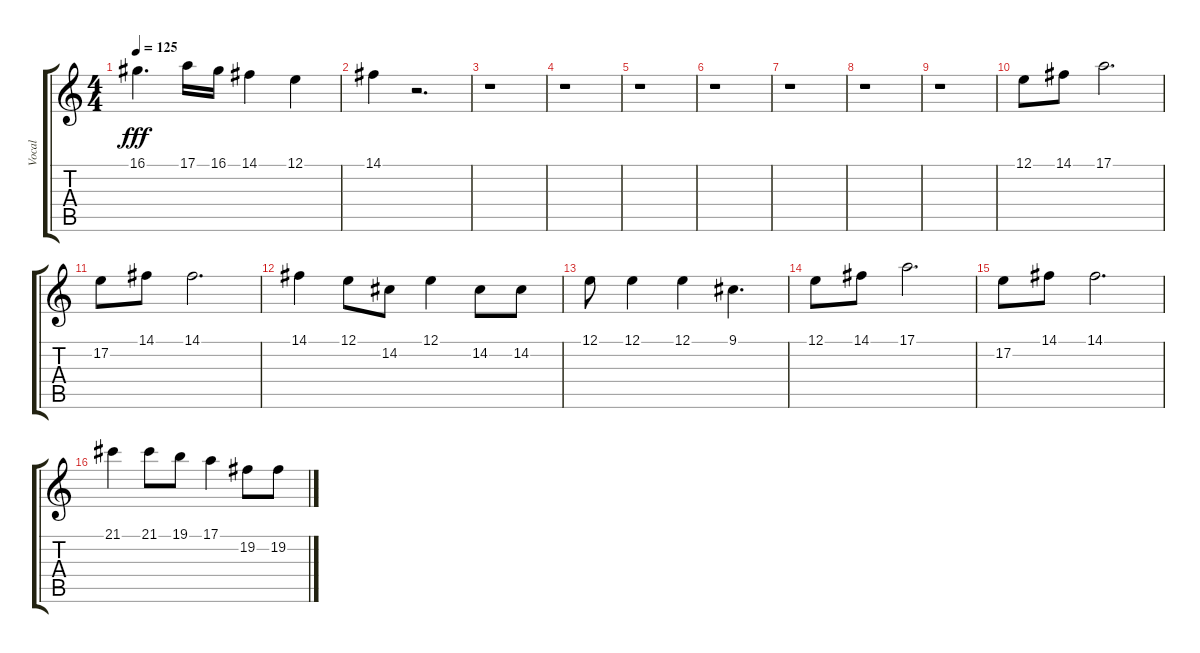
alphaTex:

\track ("Vocal" "Vocal") {instrument viola}
\staff {score tabs}
\tuning (E4 B3 G3 D3 A2 E2) {hide}
\ts (4 4)
\tempo 125
\clef g2
\ks c
16.1.4{d dy fff} 17.1.16 16.1.16 14.1.4 12.1.4 |
14.1.4 r.2{d} |
r.1 |
r.1 |
r.1 |
r.1 |
r.1 |
r.1 |
r.1 |
12.1.8 14.1.8 17.1.2{d} |
17.2.8 14.1.8 14.1.2{d} |
14.1.4 12.1.8 14.2.8 12.1.4 14.2.8 14.2.8 |
12.1.8 12.1.4 12.1.4 9.1.4{d} |
12.1.8 14.1.8 17.1.2{d} |
17.2.8 14.1.8 14.1.2{d} |
21.1.4 21.1.8 19.1.8 17.1.4 19.2.8 19.2.8
